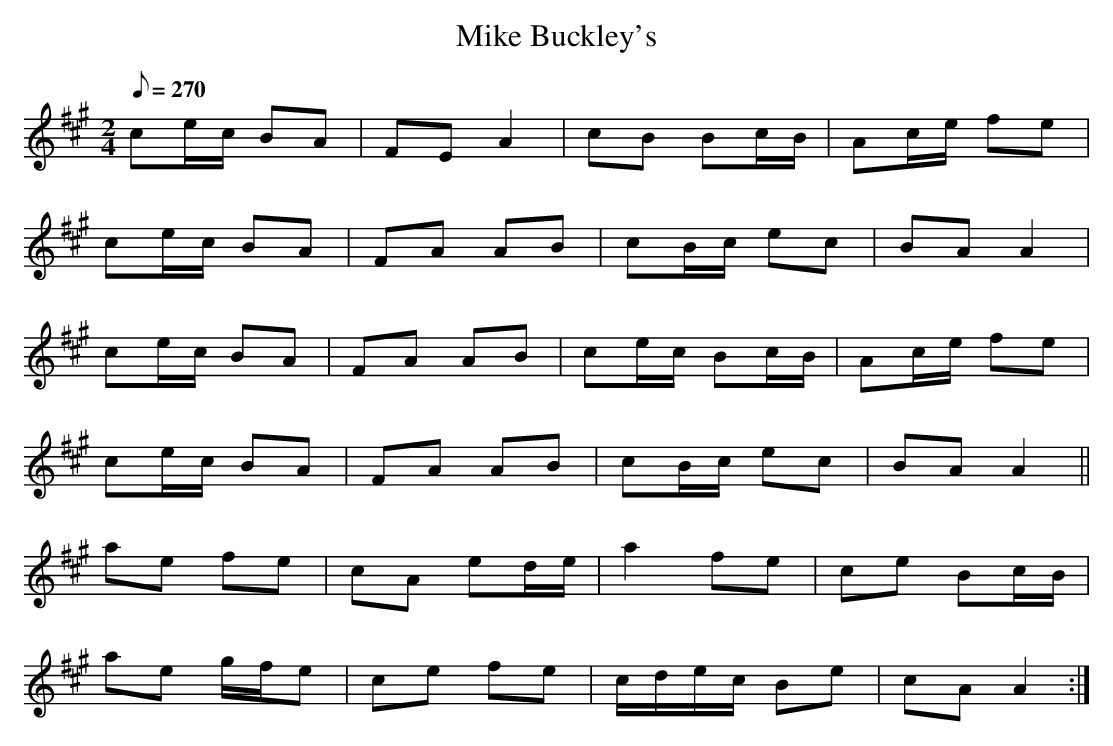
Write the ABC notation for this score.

X:1
T: Mike Buckley's
L: 1/8
M: 2/4
Q: 270
K: A
ce/c/ BA|FE A2|cB Bc/B/|Ac/e/ fe|
ce/c/ BA|FA AB|cB/c/ ec|BA A2|
ce/c/ BA|FA AB|ce/c/ Bc/B/|Ac/e/ fe|
ce/c/ BA|FA AB|cB/c/ ec|BA A2||
ae fe|cA ed/e/|a2 fe|ce Bc/B/|
ae g/f/e|ce fe|c/d/e/c/ Be|cA A2 :|
